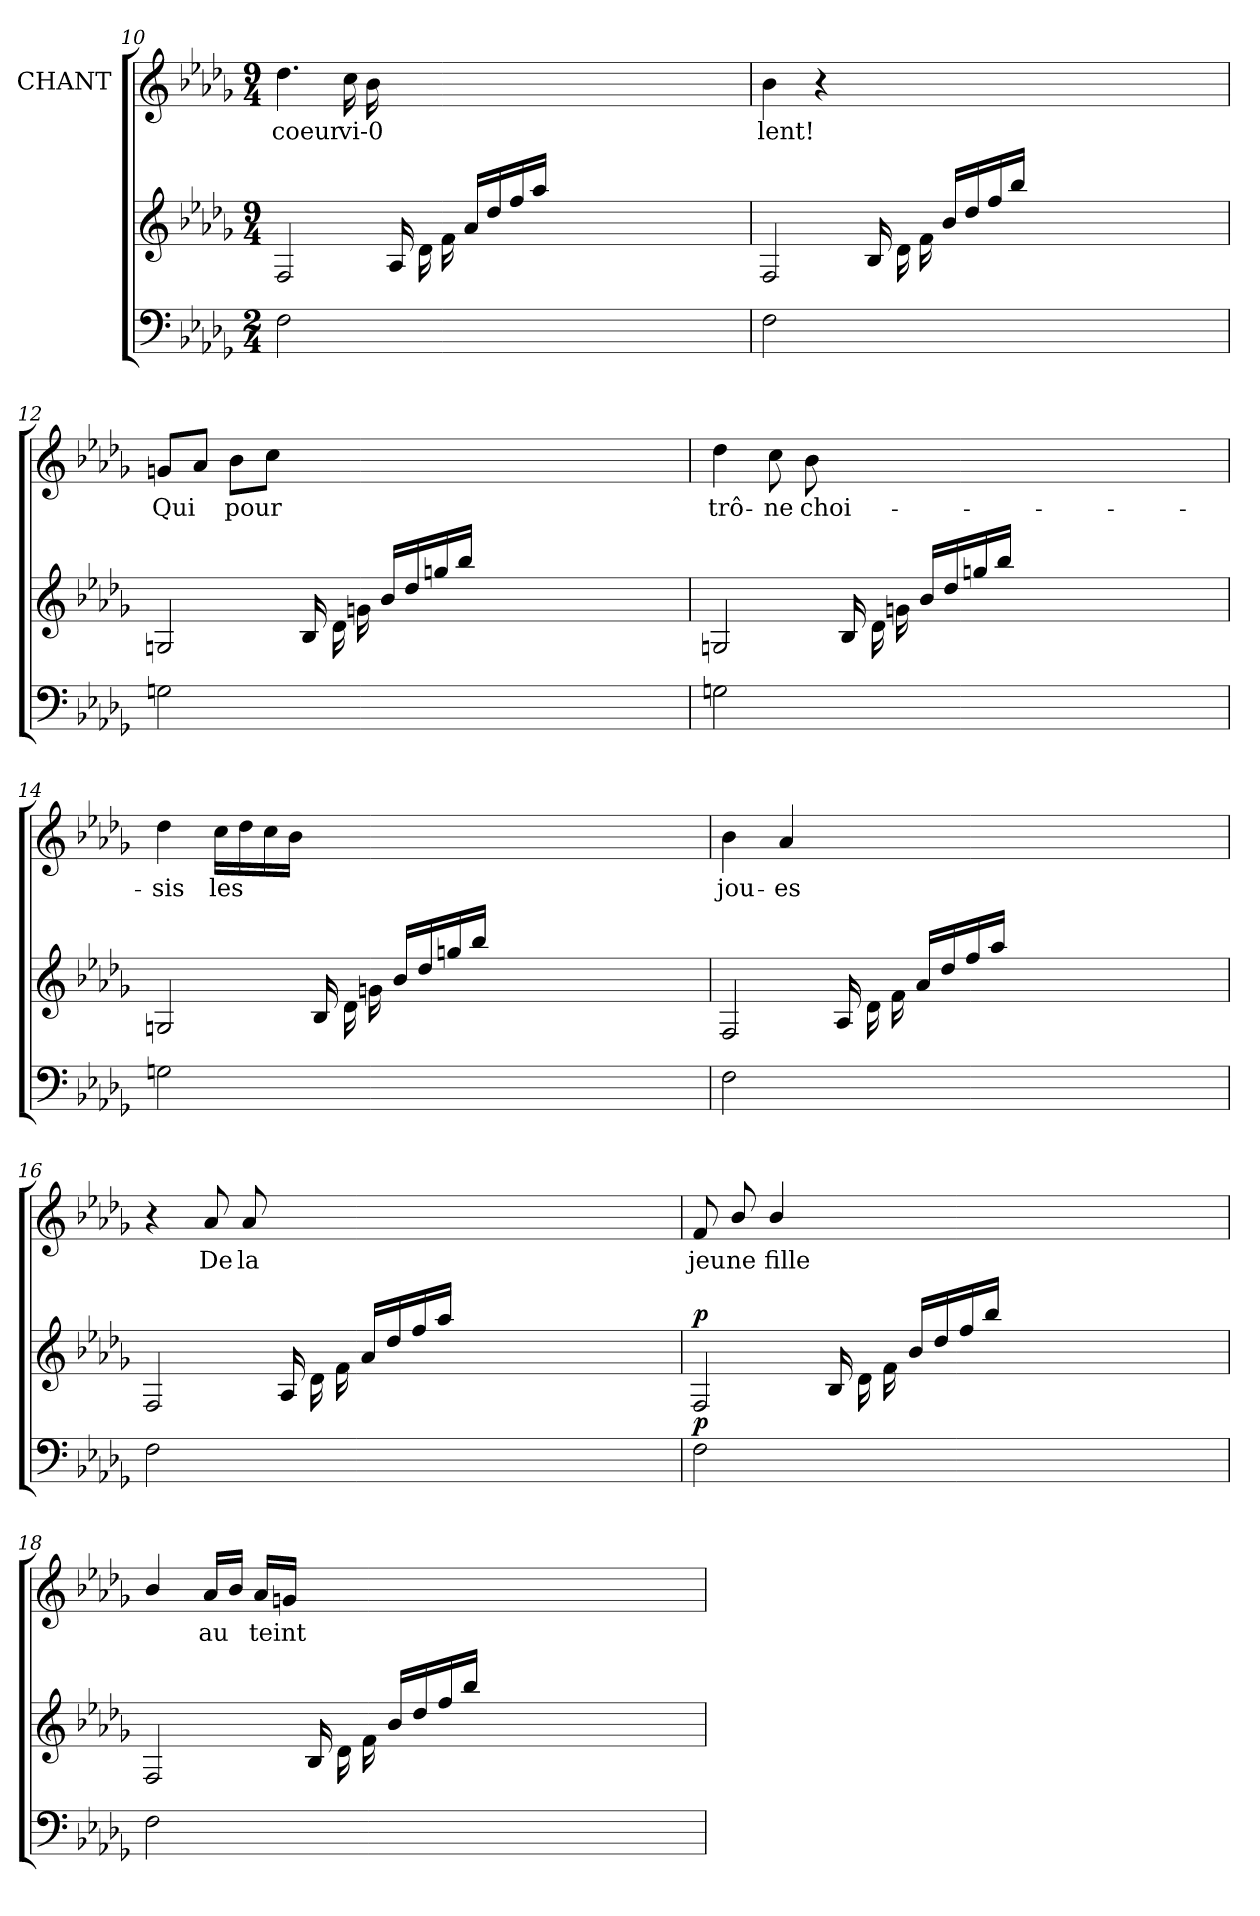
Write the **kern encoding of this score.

**kern	**dynam	**kern	**dynam	**kern	**text
*part3	*part3	*part2	*part2	*part1	*part1
*staff3	*staff3	*staff2	*staff2	*staff1	*staff1
*	*	*	*	*I"CHANT	*
*clefF4	*	*clefG2	*	*clefG2	*
*k[b-e-a-d-g-]	*	*k[b-e-a-d-g-]	*	*k[b-e-a-d-g-]	*
*M2/4	*	*M9/4	*	*M9/4	*
=10	=10	=10	=10	=10	=10
2Fi\	.	2Fj/	.	4.dd-j\	coeur
.	.	.	.	16ccj\	vi-0
.	.	.	.	16b-j\	--
1..ryy	.	16A-j/	.	1..ryy	.
.	.	16d-j\	.	.	.
.	.	16fj\	.	.	.
.	.	16a-j/LL	.	.	.
.	.	16dd-j/	.	.	.
.	.	16ffj/	.	.	.
.	.	16aa-j/JJ	.	.	.
.	.	1ryy	.	.	.
.	.	4ryy	.	.	.
.	.	16ryy	.	.	.
=11	=11	=11	=11	=11	=11
2Fi\	.	2Fj/	.	4b-j\	lent!
.	.	.	.	4r	.
1..ryy	.	16B-j/	.	1..ryy	.
.	.	16d-j\	.	.	.
.	.	16fj\	.	.	.
.	.	16b-j/LL	.	.	.
.	.	16dd-j/	.	.	.
.	.	16ffj/	.	.	.
.	.	16bb-j/JJ	.	.	.
.	.	1ryy	.	.	.
.	.	4ryy	.	.	.
.	.	16ryy	.	.	.
=12	=12	=12	=12	=12	=12
2Gni\	.	2Gnj/	.	8gnj/L	Qui
.	.	.	.	8a-j/J	.
.	.	.	.	8b-j\L	pour
.	.	.	.	8ccj\J	.
1..ryy	.	16B-j/	.	1..ryy	.
.	.	16d-j\	.	.	.
.	.	16gnj\	.	.	.
.	.	16b-j/LL	.	.	.
.	.	16dd-j/	.	.	.
.	.	16ggnj/	.	.	.
.	.	16bb-j/JJ	.	.	.
.	.	1ryy	.	.	.
.	.	4ryy	.	.	.
.	.	16ryy	.	.	.
!!LO:PB:g=z
=13	=13	=13	=13	=13	=13
2Gni\	.	2Gnj/	.	4dd-j\	trô-
.	.	.	.	8ccj\	ne
.	.	.	.	8b-j\	choi-
1..ryy	.	16B-j/	.	1..ryy	.
.	.	16d-j\	.	.	.
.	.	16gnj\	.	.	.
.	.	16b-j/LL	.	.	.
.	.	16dd-j/	.	.	.
.	.	16ggnj/	.	.	.
.	.	16bb-j/JJ	.	.	.
.	.	1ryy	.	.	.
.	.	4ryy	.	.	.
.	.	16ryy	.	.	.
=14	=14	=14	=14	=14	=14
2Gni\	.	2Gnj/	.	4dd-j\	sis
.	.	.	.	16ccj\LL	les
.	.	.	.	16dd-j\	.
.	.	.	.	16ccj\	.
.	.	.	.	16b-j\JJ	.
1..ryy	.	16B-j/	.	1..ryy	.
.	.	16d-j\	.	.	.
.	.	16gnj\	.	.	.
.	.	16b-j/LL	.	.	.
.	.	16dd-j/	.	.	.
.	.	16ggnj/	.	.	.
.	.	16bb-j/JJ	.	.	.
.	.	1ryy	.	.	.
.	.	4ryy	.	.	.
.	.	16ryy	.	.	.
=15	=15	=15	=15	=15	=15
2Fi\	.	2Fj/	.	4b-j\	jou-
.	.	.	.	4a-j/	es
1..ryy	.	16A-j/	.	1..ryy	.
.	.	16d-j\	.	.	.
.	.	16fj\	.	.	.
.	.	16a-j/LL	.	.	.
.	.	16dd-j/	.	.	.
.	.	16ffj/	.	.	.
.	.	16aa-j/JJ	.	.	.
.	.	1ryy	.	.	.
.	.	4ryy	.	.	.
.	.	16ryy	.	.	.
=16	=16	=16	=16	=16	=16
2Fi\	.	2Fj/	.	4r	.
.	.	.	.	8a-j/	De
.	.	.	.	8a-j/	la
1..ryy	.	16A-j/	.	1..ryy	.
.	.	16d-j\	.	.	.
.	.	16fj\	.	.	.
.	.	16a-j/LL	.	.	.
.	.	16dd-j/	.	.	.
.	.	16ffj/	.	.	.
.	.	16aa-j/JJ	.	.	.
.	.	1ryy	.	.	.
.	.	4ryy	.	.	.
.	.	16ryy	.	.	.
=17	=17	=17	=17	=17	=17
!	!LO:DY:a	!	!LO:DY:a	!	!
2Fi\	p	2Fj/	p	8fj/	jeu
.	.	.	.	8b-j/	ne
.	.	.	.	4b-j/	fille
1..ryy	.	16B-j/	.	1..ryy	.
.	.	16d-j\	.	.	.
.	.	16fj\	.	.	.
.	.	16b-j/LL	.	.	.
.	.	16dd-j/	.	.	.
.	.	16ffj/	.	.	.
.	.	16bb-j/JJ	.	.	.
.	.	1ryy	.	.	.
.	.	4ryy	.	.	.
.	.	16ryy	.	.	.
!!LO:LB:g=z
=18	=18	=18	=18	=18	=18
2Fi\	.	2Fj/	.	4b-j/	.
.	.	.	.	16a-j/LL	au
.	.	.	.	16b-j/JJ	.
.	.	.	.	16a-j/LL	teint
.	.	.	.	16gnj/JJ	.
1..ryy	.	16B-j/	.	1..ryy	.
.	.	16d-j\	.	.	.
.	.	16fj\	.	.	.
.	.	16b-j/LL	.	.	.
.	.	16dd-j/	.	.	.
.	.	16ffj/	.	.	.
.	.	16bb-j/JJ	.	.	.
.	.	1ryy	.	.	.
.	.	4ryy	.	.	.
.	.	16ryy	.	.	.
=	=	=	=	=	=
*-	*-	*-	*-	*-	*-
